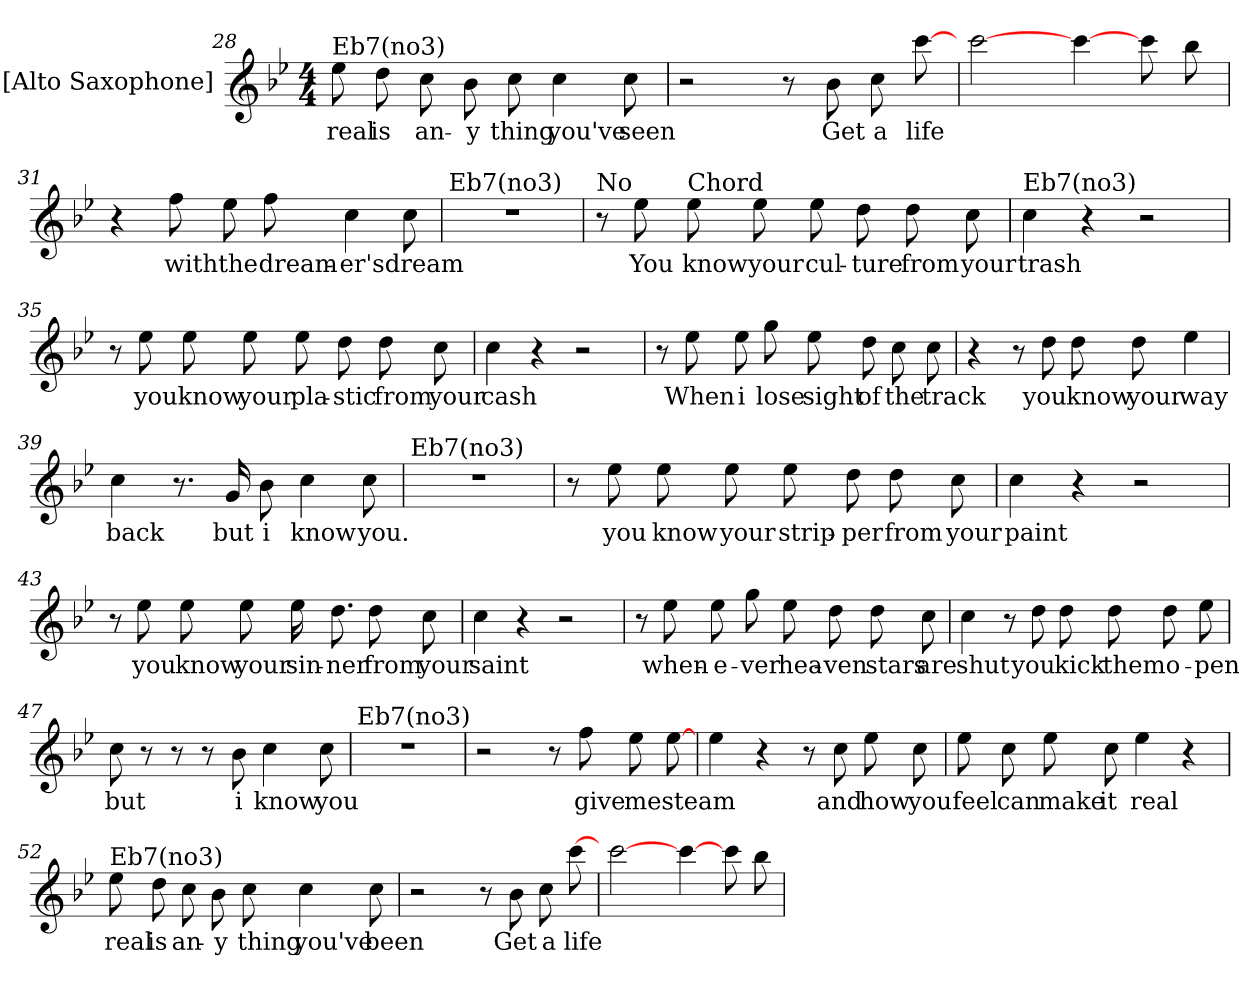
**kern	**text
*part1	*part1
*staff1	*staff1
*I"[Alto Saxophone]	*
*I'A Sax	*
*clefG2	*
*ITrd5c9	*
*k[b-e-a-d-g-]	*
*D-:	*
*M4/4	*
=28	=28
!LO:TX:a:t=Eb7(no3)	!
8g-L	-real
8f	-is
8e-	-an-
8d-	-y
8e-L	-thing
4e-	-you've
8e-	-seen
!!LO:LB:g=z
=29	=29
2r	.
8r	.
8d-	-Get
8e-L	-a
[8ee-	-life
=30	=30
[2ee-	.
[4ee-	.
8ee-L	.
8dd-	.
=31	=31
4r	.
8a-L	-with
8g-	-the
8a-L	-dream-
4e-	-er's
8e-	-dream
=32	=32
!LO:TX:a:t=Eb7(no3)	!
1r	.
=33	=33
!LO:TX:a:t=No	!
8r	.
8g-	-You
!LO:TX:a:t=Chord	!
8g-L	-know
8g-	-your
8g-L	-cul-
8f	-ture
8f	-from
8e-	-your
=34	=34
!LO:TX:a:t=Eb7(no3)	!
4e-	-trash
4r	.
2r	.
=35	=35
8r	.
8g-	-you
8g-L	-know
8g-	-your
8g-L	-pla-
8f	-stic
8f	-from
8e-	-your
=36	=36
4e-	-cash
4r	.
2r	.
=37	=37
8r	.
8g-	-When
8g-L	-i
8b-	-lose
8g-L	-sight
8f	-of
8e-	-the
8e-	-track
=38	=38
4r	.
8r	.
8f	-you
8fL	-know
8f	-your
4g-	-way
=39	=39
4e-	-back
8.r	.
16B-	-but
8d-L	-i
4e-	-know
8e-	-you.
=40	=40
!LO:TX:a:t=Eb7(no3)	!
1r	.
=41	=41
8r	.
8g-	-you
8g-L	-know
8g-	-your
8g-L	-strip-
8f	-per
8f	-from
8e-	-your
=42	=42
4e-	-paint
4r	.
2r	.
=43	=43
8r	.
8g-	-you
8g-L	-know
8g-	-your
16g-LL	-sin-
8.f	-ner
8fL	-from
8e-	-your
=44	=44
4e-	-saint
4r	.
2r	.
=45	=45
8r	.
8g-	-when-
8g-L	-e-
8b-	-ver
8g-L	-hea-
8f	-ven
8f	-stars
8e-	-are
=46	=46
4e-	-shut
8r	.
8f	-you
8fL	-kick
8f	-them
8f	-o-
8g-	-pen
=47	=47
8e-L	-but
8r	.
8r	.
8r	.
8d-L	-i
4e-	-know
8e-	-you
=48	=48
!LO:TX:a:t=Eb7(no3)	!
1r	.
=49	=49
2r	.
8r	.
8a-	-give
8g-L	-me
[8g-	-steam
=50	=50
4g-	.
4r	.
8r	.
8e-	-and
8g-L	-how
8e-	-you
=51	=51
8g-L	-feel
8e-	-can
8g-	-make
8e-	-it
4g-	-real
4r	.
=52	=52
!LO:TX:a:t=Eb7(no3)	!
8g-L	-real
8f	-is
8e-	-an-
8d-	-y
8e-L	-thing
4e-	-you've
8e-	-been
=53	=53
2r	.
8r	.
8d-	-Get
8e-L	-a
[8ee-	-life
=54	=54
[2ee-	.
[4ee-	.
8ee-L	.
8dd-	.
=	=
*-	*-
